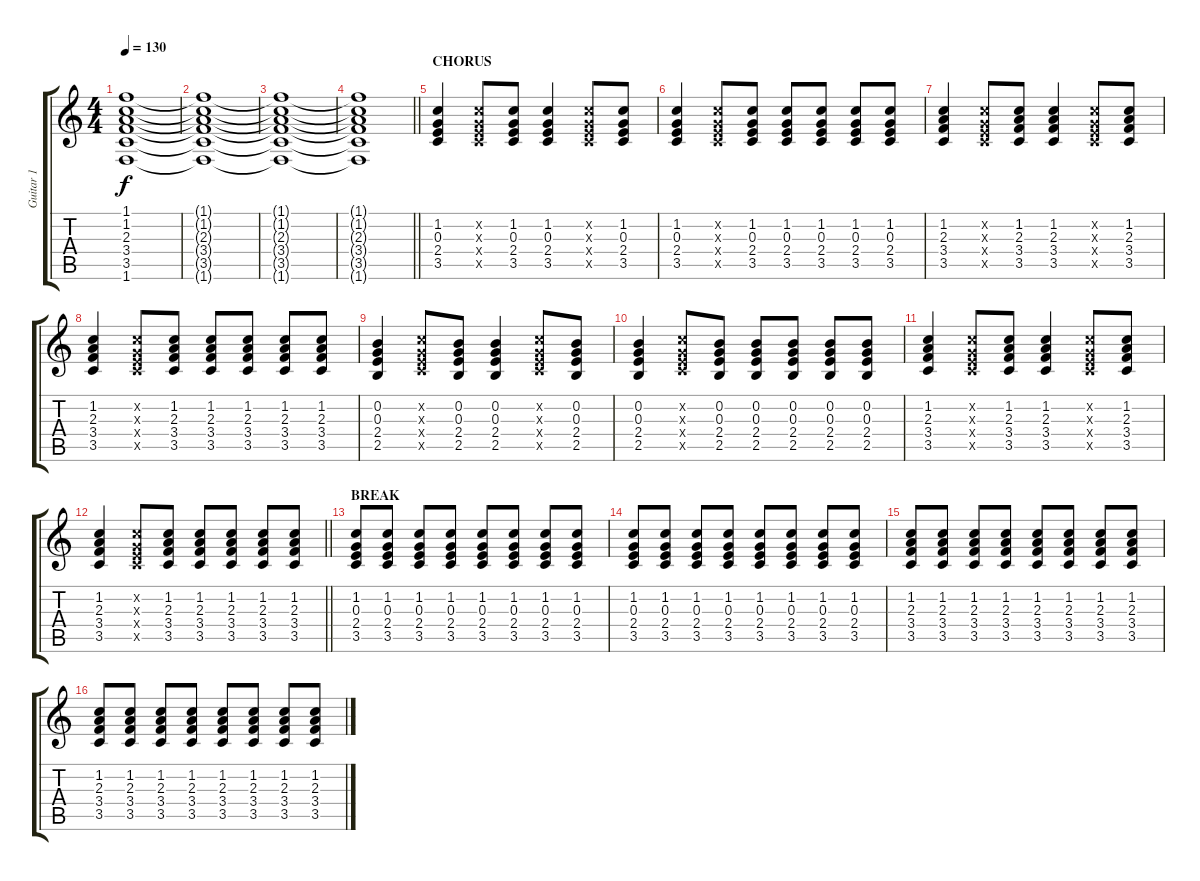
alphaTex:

\track ("Guitar 1" "Guitar 1") {instrument electricguitarclean}
\staff {score tabs}
\tuning (E4 B3 G3 D3 A2 E2) {hide}
\ts (4 4)
\tempo 130
\clef g2
\ks c
(1.1 1.2 2.3 3.4 3.5 1.6).1{dy f} |
(1.1{t} 1.2{t} 2.3{t} 3.4{t} 3.5{t} 1.6{t}).1 |
(1.1{t} 1.2{t} 2.3{t} 3.4{t} 3.5{t} 1.6{t}).1 |
\barLineRight lightlight
(1.1{t} 1.2{t} 2.3{t} 3.4{t} 3.5{t} 1.6{t}).1 |
\section ("" "CHORUS")
(1.2 0.3 2.4 3.5).4 (1.2{x} 0.3{x} 2.4{x} 3.5{x}).8 (1.2 0.3 2.4 3.5).8 (1.2 0.3 2.4 3.5).4 (1.2{x} 0.3{x} 2.4{x} 3.5{x}).8 (1.2 0.3 2.4 3.5).8 |
(1.2 0.3 2.4 3.5).4 (1.2{x} 0.3{x} 2.4{x} 3.5{x}).8 (1.2 0.3 2.4 3.5).8 (1.2 0.3 2.4 3.5).8 (1.2 0.3 2.4 3.5).8 (1.2 0.3 2.4 3.5).8 (1.2 0.3 2.4 3.5).8 |
(1.2 2.3 3.4 3.5).4 (1.2{x} 0.3{x} 2.4{x} 3.5{x}).8 (1.2 2.3 3.4 3.5).8 (1.2 2.3 3.4 3.5).4 (1.2{x} 0.3{x} 2.4{x} 3.5{x}).8 (1.2 2.3 3.4 3.5).8 |
(1.2 2.3 3.4 3.5).4 (1.2{x} 0.3{x} 2.4{x} 3.5{x}).8 (1.2 2.3 3.4 3.5).8 (1.2 2.3 3.4 3.5).8 (1.2 2.3 3.4 3.5).8 (1.2 2.3 3.4 3.5).8 (1.2 2.3 3.4 3.5).8 |
(0.2 0.3 2.4 2.5).4 (1.2{x} 0.3{x} 2.4{x} 3.5{x}).8 (0.2 0.3 2.4 2.5).8 (0.2 0.3 2.4 2.5).4 (1.2{x} 0.3{x} 2.4{x} 3.5{x}).8 (0.2 0.3 2.4 2.5).8 |
(0.2 0.3 2.4 2.5).4 (1.2{x} 0.3{x} 2.4{x} 3.5{x}).8 (0.2 0.3 2.4 2.5).8 (0.2 0.3 2.4 2.5).8 (0.2 0.3 2.4 2.5).8 (0.2 0.3 2.4 2.5).8 (0.2 0.3 2.4 2.5).8 |
(1.2 2.3 3.4 3.5).4 (1.2{x} 0.3{x} 2.4{x} 3.5{x}).8 (1.2 2.3 3.4 3.5).8 (1.2 2.3 3.4 3.5).4 (1.2{x} 0.3{x} 2.4{x} 3.5{x}).8 (1.2 2.3 3.4 3.5).8 |
\barLineRight lightlight
(1.2 2.3 3.4 3.5).4 (1.2{x} 0.3{x} 2.4{x} 3.5{x}).8 (1.2 2.3 3.4 3.5).8 (1.2 2.3 3.4 3.5).8 (1.2 2.3 3.4 3.5).8 (1.2 2.3 3.4 3.5).8 (1.2 2.3 3.4 3.5).8 |
\section ("" "BREAK")
(1.2 0.3 2.4 3.5).8 (1.2 0.3 2.4 3.5).8 (1.2 0.3 2.4 3.5).8 (1.2 0.3 2.4 3.5).8 (1.2 0.3 2.4 3.5).8 (1.2 0.3 2.4 3.5).8 (1.2 0.3 2.4 3.5).8 (1.2 0.3 2.4 3.5).8 |
(1.2 0.3 2.4 3.5).8 (1.2 0.3 2.4 3.5).8 (1.2 0.3 2.4 3.5).8 (1.2 0.3 2.4 3.5).8 (1.2 0.3 2.4 3.5).8 (1.2 0.3 2.4 3.5).8 (1.2 0.3 2.4 3.5).8 (1.2 0.3 2.4 3.5).8 |
(1.2 2.3 3.4 3.5).8 (1.2 2.3 3.4 3.5).8 (1.2 2.3 3.4 3.5).8 (1.2 2.3 3.4 3.5).8 (1.2 2.3 3.4 3.5).8 (1.2 2.3 3.4 3.5).8 (1.2 2.3 3.4 3.5).8 (1.2 2.3 3.4 3.5).8 |
(1.2 2.3 3.4 3.5).8 (1.2 2.3 3.4 3.5).8 (1.2 2.3 3.4 3.5).8 (1.2 2.3 3.4 3.5).8 (1.2 2.3 3.4 3.5).8 (1.2 2.3 3.4 3.5).8 (1.2 2.3 3.4 3.5).8 (1.2 2.3 3.4 3.5).8
